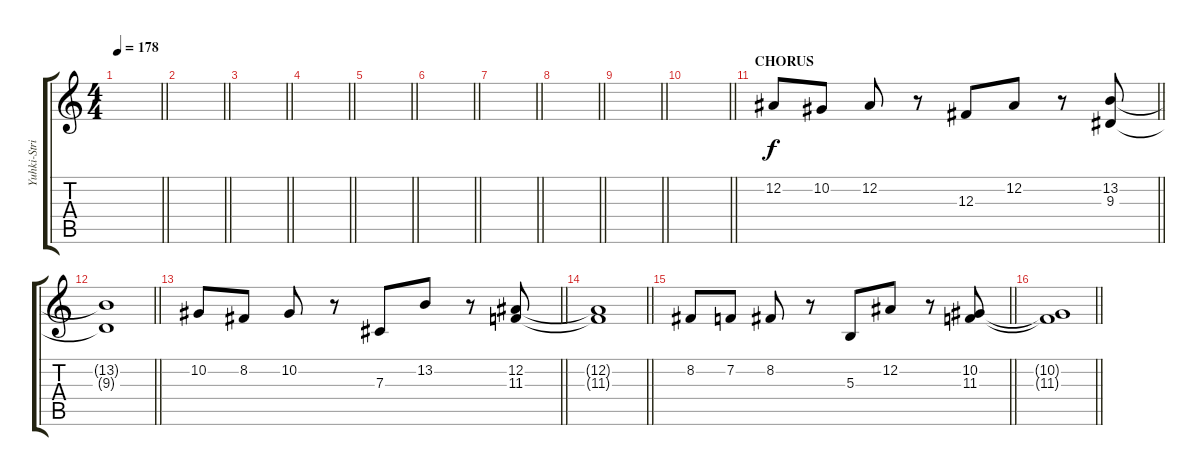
\track ("Yuhki-Strings Lead" "Yuhki-Stri") {instrument stringensemble1}
\staff {score tabs}
\tuning (Eb4 Bb3 Gb3 Db3 Ab2 Eb2) {hide}
\ts (4 4)
\tempo 178
\clef g2
\barLineRight lightlight
\ks c
|
\barLineRight lightlight
|
\barLineRight lightlight
|
\barLineRight lightlight
|
\barLineRight lightlight
|
\barLineRight lightlight
|
\barLineRight lightlight
|
\barLineRight lightlight
|
\barLineRight lightlight
|
\barLineRight lightlight
|
\section ("" "CHORUS")
\barLineRight lightlight
12.2.8 10.2.8 12.2.8 r.8 12.3.8 12.2.8 r.8 (13.2 9.3).8 |
\barLineRight lightlight
(13.2{t} 9.3{t}).1 |
\barLineRight lightlight
10.2.8 8.2.8 10.2.8 r.8 7.3.8 13.2.8 r.8 (12.2 11.3).8 |
\barLineRight lightlight
(12.2{t} 11.3{t}).1 |
\barLineRight lightlight
8.2.8 7.2.8 8.2.8 r.8 5.3.8 12.2.8 r.8 (10.2 11.3).8 |
\barLineRight lightlight
(10.2{t} 11.3{t}).1
